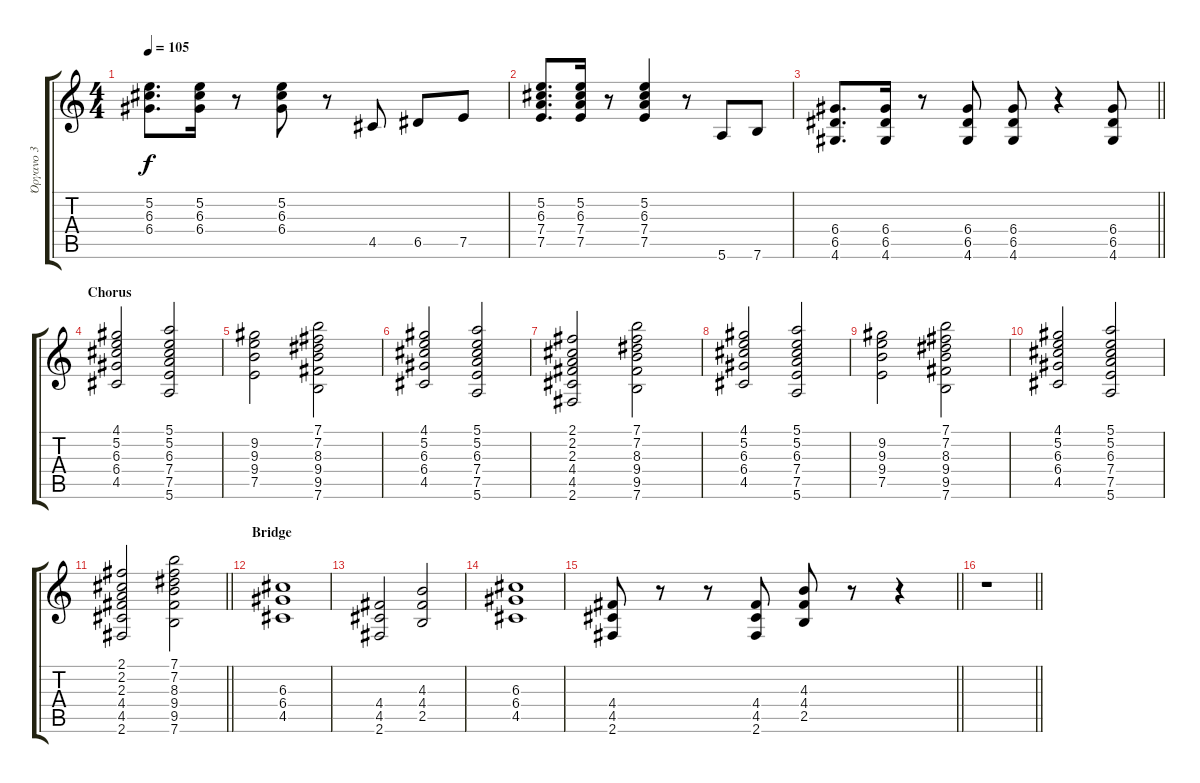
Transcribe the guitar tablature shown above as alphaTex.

\track ("Όργανο 3" "Όργανο 3") {instrument overdrivenguitar}
\staff {score tabs}
\tuning (E4 B3 G3 D3 A2 E2) {hide}
\ts (4 4)
\tempo 105
\clef g2
\ks c
(5.2 6.3 6.4).8{d dy f} (5.2 6.3 6.4).16 r.8 (5.2 6.3 6.4).8 r.8 4.5.8 6.5.8 7.5.8 |
(5.2 6.3 7.4 7.5).8{d} (5.2 6.3 7.4 7.5).16 r.8 (5.2 6.3 7.4 7.5).4 r.8 5.6.8 7.6.8 |
\barLineRight lightlight
(6.4 6.5 4.6).8{d} (6.4 6.5 4.6).16 r.8 (6.4 6.5 4.6).8 (6.4 6.5 4.6).8 r.4 (6.4 6.5 4.6).8 |
\section ("" "Chorus")
(4.1 5.2 6.3 6.4 4.5).2 (5.1 5.2 6.3 7.4 7.5 5.6).2 |
(9.2 9.3 9.4 7.5).2 (7.1 7.2 8.3 9.4 9.5 7.6).2 |
(4.1 5.2 6.3 6.4 4.5).2 (5.1 5.2 6.3 7.4 7.5 5.6).2 |
(2.1 2.2 2.3 4.4 4.5 2.6).2 (7.1 7.2 8.3 9.4 9.5 7.6).2 |
(4.1 5.2 6.3 6.4 4.5).2 (5.1 5.2 6.3 7.4 7.5 5.6).2 |
(9.2 9.3 9.4 7.5).2 (7.1 7.2 8.3 9.4 9.5 7.6).2 |
(4.1 5.2 6.3 6.4 4.5).2 (5.1 5.2 6.3 7.4 7.5 5.6).2 |
\barLineRight lightlight
(2.1 2.2 2.3 4.4 4.5 2.6).2 (7.1 7.2 8.3 9.4 9.5 7.6).2 |
\section ("" "Bridge")
(6.3 6.4 4.5).1 |
(4.4 4.5 2.6).2 (4.3 4.4 2.5).2 |
(6.3 6.4 4.5).1 |
\barLineRight lightlight
(4.4 4.5 2.6).8 r.8 r.8 (4.4 4.5 2.6).8 (4.3 4.4 2.5).8 r.8 r.4 |
\barLineRight lightlight
r.1
